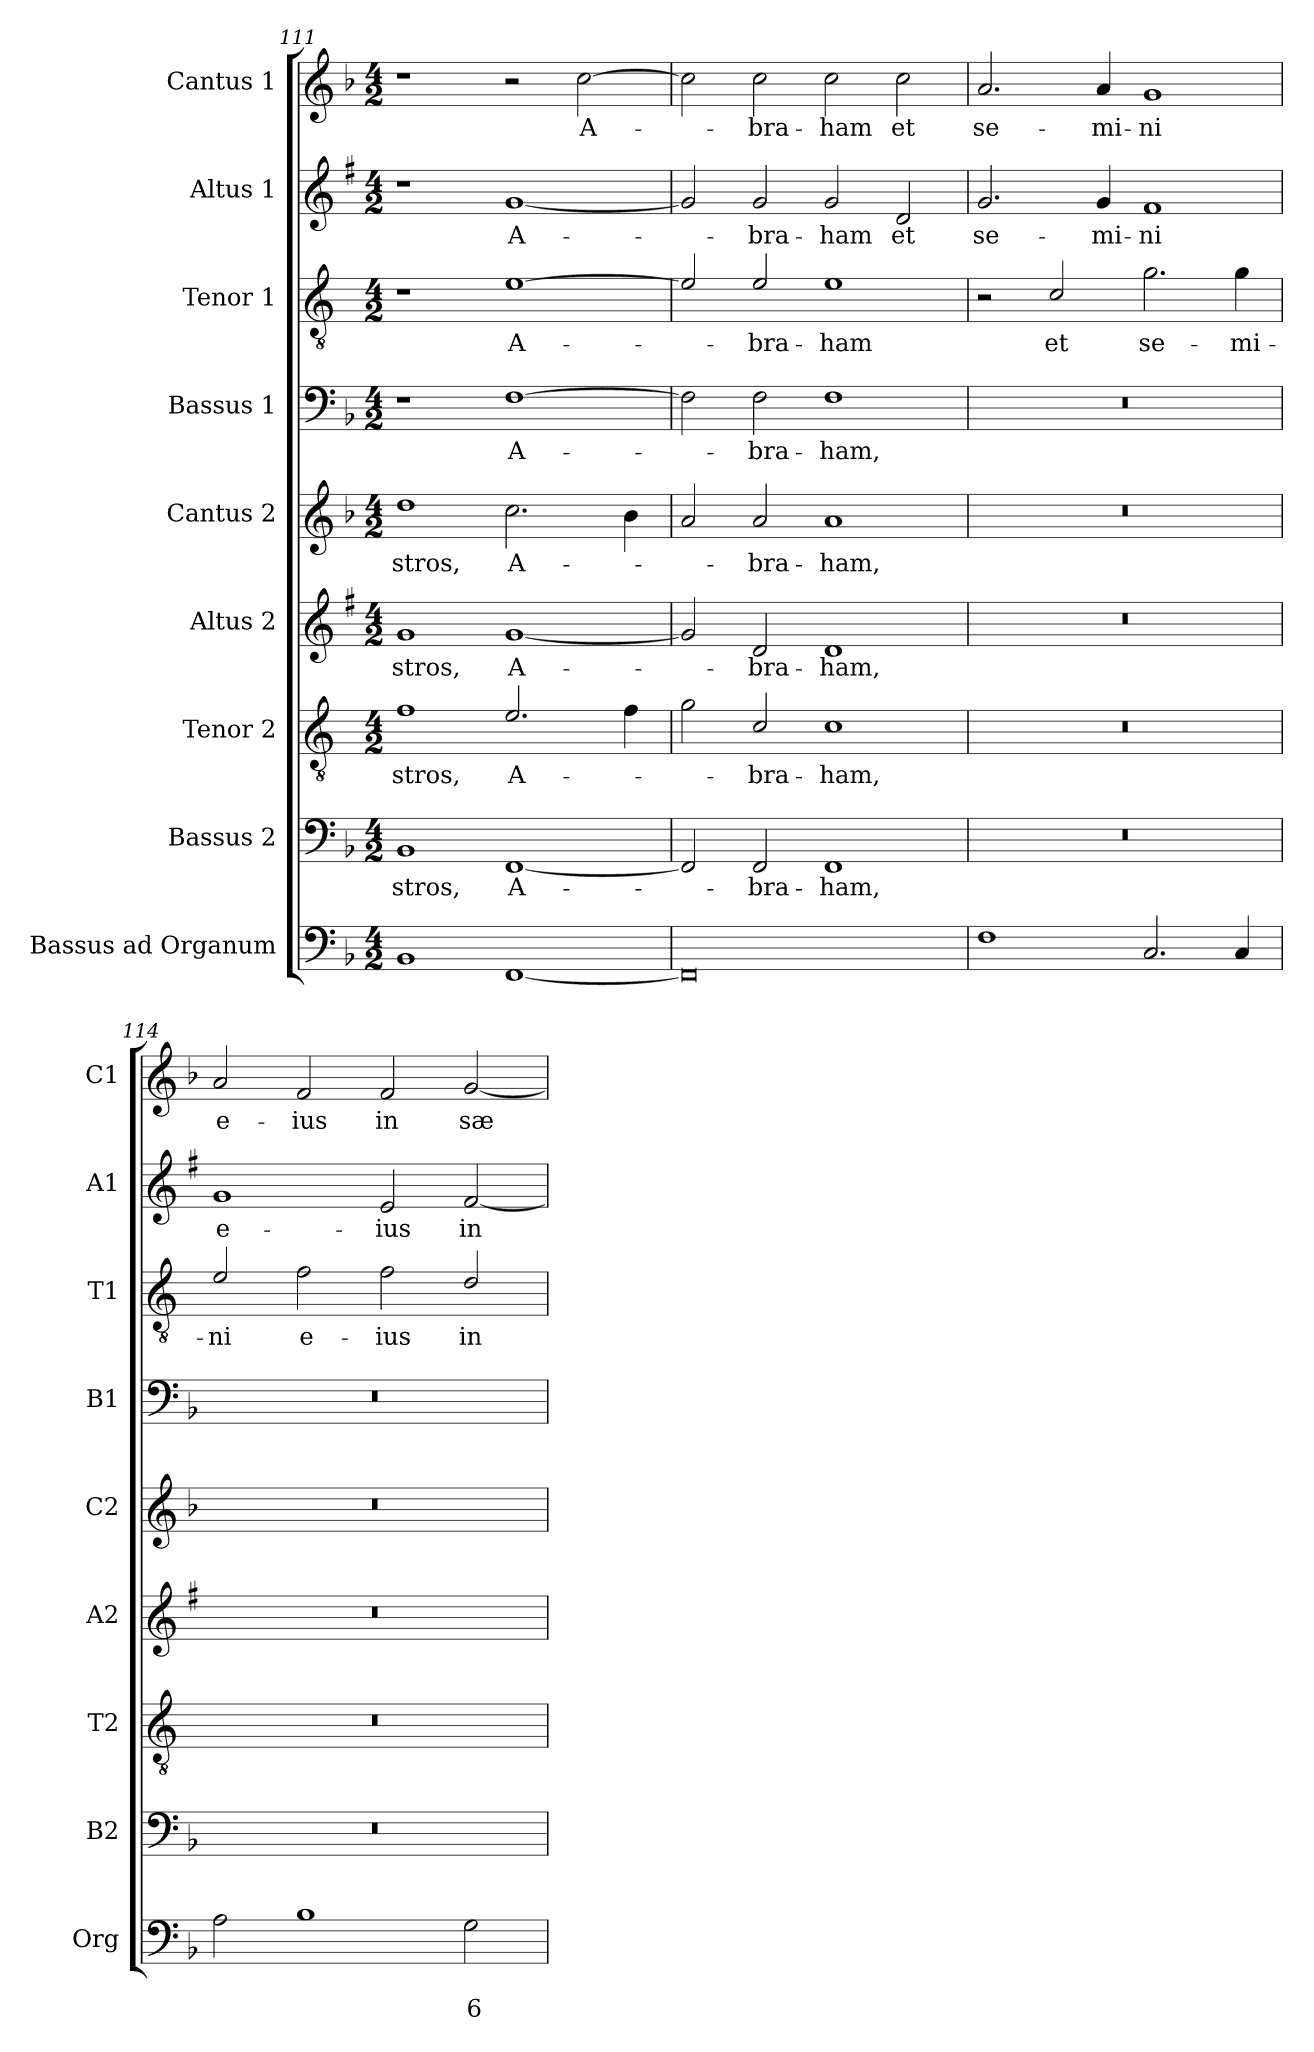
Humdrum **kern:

**kern	**text	**text	**kern	**text	**kern	**text	**kern	**text	**kern	**text	**kern	**text	**kern	**text	**kern	**text	**kern	**text
*part9	*part9	*part9	*part8	*part8	*part7	*part7	*part6	*part6	*part5	*part5	*part4	*part4	*part3	*part3	*part2	*part2	*part1	*part1
*staff9	*staff9	*staff9	*staff8	*staff8	*staff7	*staff7	*staff6	*staff6	*staff5	*staff5	*staff4	*staff4	*staff3	*staff3	*staff2	*staff2	*staff1	*staff1
*I"Bassus ad Organum	*	*	*I"Bassus 2	*	*I"Tenor 2	*	*I"Altus 2	*	*I"Cantus 2	*	*I"Bassus 1	*	*I"Tenor 1	*	*I"Altus 1	*	*I"Cantus 1	*
*I'Org	*	*	*I'B2	*	*I'T2	*	*I'A2	*	*I'C2	*	*I'B1	*	*I'T1	*	*I'A1	*	*I'C1	*
*clefF4	*	*	*clefF4	*	*clefGv2	*	*clefG2	*	*clefG2	*	*clefF4	*	*clefGv2	*	*clefG2	*	*clefG2	*
*	*	*	*	*	*ITrd4c7	*	*ITrd1c2	*	*	*	*	*	*ITrd4c7	*	*ITrd1c2	*	*	*
*k[b-]	*	*	*k[b-]	*	*k[b-]	*	*k[b-]	*	*k[b-]	*	*k[b-]	*	*k[b-]	*	*k[b-]	*	*k[b-]	*
*F:	*	*	*F:	*	*F:	*	*F:	*	*F:	*	*F:	*	*F:	*	*F:	*	*F:	*
*M4/2	*	*	*M4/2	*	*M4/2	*	*M4/2	*	*M4/2	*	*M4/2	*	*M4/2	*	*M4/2	*	*M4/2	*
=111	=111	=111	=111	=111	=111	=111	=111	=111	=111	=111	=111	=111	=111	=111	=111	=111	=111	=111
!	!	!	!	!LO:LY:b	!	!LO:LY:b	!	!LO:LY:b	!	!LO:LY:b	!	!	!	!	!	!	!	!
1BB-	.	.	1BB-	-stros,	1B-	-stros,	1f	-stros,	1dd	-stros,	1r	.	1r	.	1r	.	1r	.
!	!	!	!	!LO:LY:b	!	!LO:LY:b	!	!LO:LY:b	!	!LO:LY:b	!	!LO:LY:b	!	!LO:LY:b	!	!LO:LY:b	!	!
[1FF	.	.	[1FF	A-	2.A/	A-	[1f	A-	2.cc\	A-	[1F	A-	[1A	A-	[1f	A-	2r	.
!	!	!	!	!	!	!	!	!	!	!	!	!	!	!	!	!	!	!LO:LY:b
.	.	.	.	.	.	.	.	.	.	.	.	.	.	.	.	.	[2cc\	A-
.	.	.	.	.	4B-\	.	.	.	4b-\	.	.	.	.	.	.	.	.	.
!!LO:PB:g=z
=112	=112	=112	=112	=112	=112	=112	=112	=112	=112	=112	=112	=112	=112	=112	=112	=112	=112	=112
0FF]	.	.	2FF/]	.	2c\	.	2f/]	.	2a/	.	2F\]	.	2A/]	.	2f/]	.	2cc\]	.
!	!	!	!	!LO:LY:b	!	!LO:LY:b	!	!LO:LY:b	!	!LO:LY:b	!	!LO:LY:b	!	!LO:LY:b	!	!LO:LY:b	!	!LO:LY:b
.	.	.	2FF/	-bra-	2F/	-bra-	2c/	-bra-	2a/	-bra-	2F\	-bra-	2A/	-bra-	2f/	-bra-	2cc\	-bra-
!	!	!	!	!LO:LY:b	!	!LO:LY:b	!	!LO:LY:b	!	!LO:LY:b	!	!LO:LY:b	!	!LO:LY:b	!	!LO:LY:b	!	!LO:LY:b
.	.	.	1FF	-ham,	1F	-ham,	1c	-ham,	1a	-ham,	1F	-ham,	1A	-ham	2f/	-ham	2cc\	-ham
!	!	!	!	!	!	!	!	!	!	!	!	!	!	!	!	!LO:LY:b	!	!LO:LY:b
.	.	.	.	.	.	.	.	.	.	.	.	.	.	.	2c/	et	2cc\	et
=113	=113	=113	=113	=113	=113	=113	=113	=113	=113	=113	=113	=113	=113	=113	=113	=113	=113	=113
!	!	!	!	!	!	!	!	!	!	!	!	!	!	!	!	!LO:LY:b	!	!LO:LY:b
1F	.	.	0r	.	0r	.	0r	.	0r	.	0r	.	2r	.	2.f/	se-	2.a/	se-
!	!	!	!	!	!	!	!	!	!	!	!	!	!	!LO:LY:b	!	!	!	!
.	.	.	.	.	.	.	.	.	.	.	.	.	2F/	et	.	.	.	.
!	!	!	!	!	!	!	!	!	!	!	!	!	!	!	!	!LO:LY:b	!	!LO:LY:b
.	.	.	.	.	.	.	.	.	.	.	.	.	.	.	4f/	-mi-	4a/	-mi-
!	!	!	!	!	!	!	!	!	!	!	!	!	!	!LO:LY:b	!	!LO:LY:b	!	!LO:LY:b
2.C/	.	.	.	.	.	.	.	.	.	.	.	.	2.c\	se-	1e	-ni	1g	-ni
!	!	!	!	!	!	!	!	!	!	!	!	!	!	!LO:LY:b	!	!	!	!
4C/	.	.	.	.	.	.	.	.	.	.	.	.	4c\	-mi-	.	.	.	.
=114	=114	=114	=114	=114	=114	=114	=114	=114	=114	=114	=114	=114	=114	=114	=114	=114	=114	=114
!	!	!	!	!	!	!	!	!	!	!	!	!	!	!LO:LY:b	!	!LO:LY:b	!	!LO:LY:b
2A\	.	.	0r	.	0r	.	0r	.	0r	.	0r	.	2A/	-ni	1f	e-	2a/	e-
!	!	!	!	!	!	!	!	!	!	!	!	!	!	!LO:LY:b	!	!	!	!LO:LY:b
1B-	.	.	.	.	.	.	.	.	.	.	.	.	2B-\	e-	.	.	2f/	-ius
!	!	!	!	!	!	!	!	!	!	!	!	!	!	!LO:LY:b	!	!LO:LY:b	!	!LO:LY:b
.	.	.	.	.	.	.	.	.	.	.	.	.	2B-\	-ius	2d/	-ius	2f/	in
!	!	!LO:LY:b	!	!	!	!	!	!	!	!	!	!	!	!LO:LY:b	!	!LO:LY:b	!	!LO:LY:b
2G\	.	6	.	.	.	.	.	.	.	.	.	.	2G/	in	[2e/	in	[2g/	sæ-
=	=	=	=	=	=	=	=	=	=	=	=	=	=	=	=	=	=	=
*-	*-	*-	*-	*-	*-	*-	*-	*-	*-	*-	*-	*-	*-	*-	*-	*-	*-	*-
